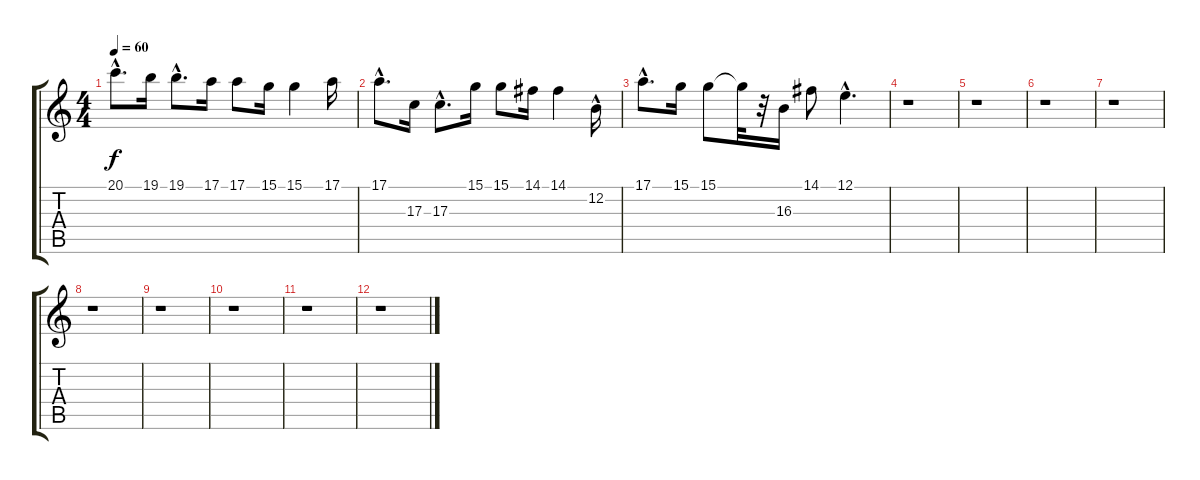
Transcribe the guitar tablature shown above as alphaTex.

\track "" {instrument panflute}
\staff {score tabs}
\tuning (E4 B3 G3 D3 A2 E2) {hide}
\ts (4 4)
\tempo 60
\clef g2
\ks c
20.1{hac}.8{d dy f} 19.1.16 19.1{hac}.8{d} 17.1.16 17.1.8 15.1.16 15.1.4 17.1.16 |
17.1{hac}.8{d} 17.3.16 17.3{hac}.8{d} 15.1.16 15.1.8 14.1.16 14.1.4 12.2{hac}.16 |
17.1{hac}.8{d} 15.1.16 15.1.8 15.1{t}.32 r.32 16.3.16 14.1.8 12.1{hac}.4{d} |
r.1 |
r.1 |
r.1 |
r.1 |
r.1 |
r.1 |
r.1 |
r.1 |
r.1
